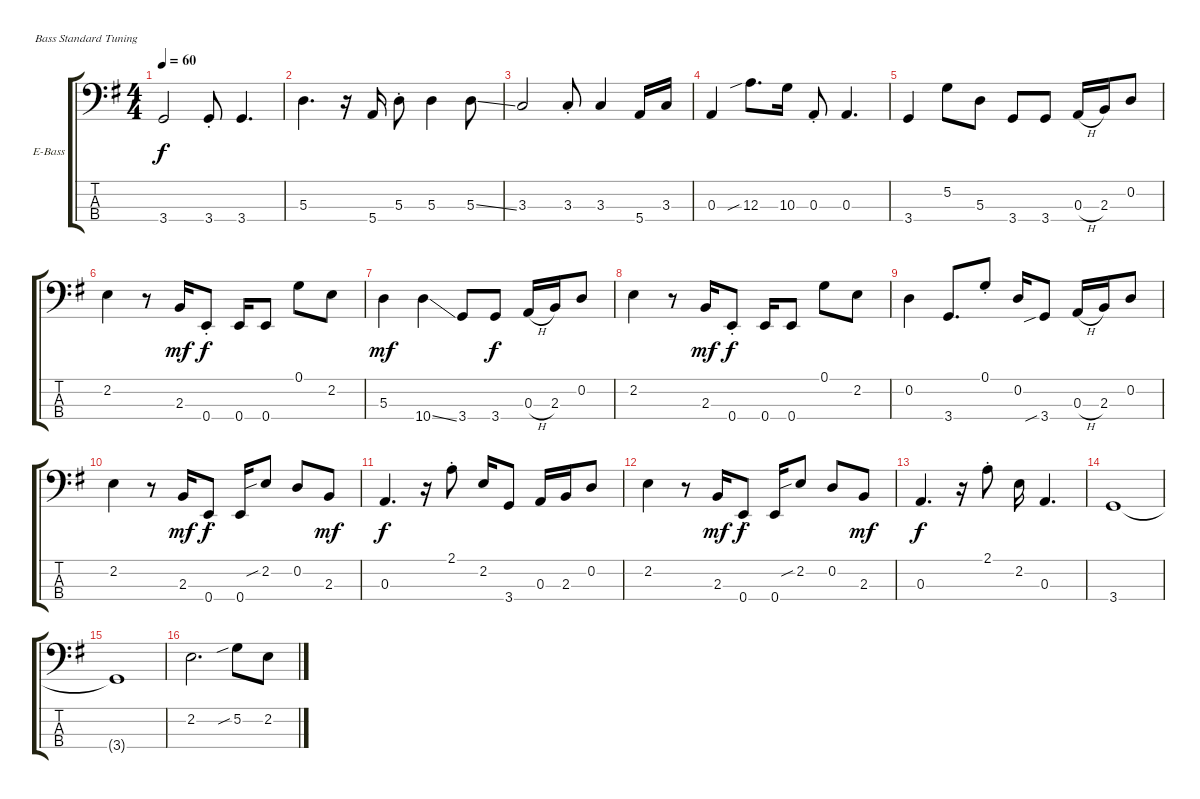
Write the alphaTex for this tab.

\defaultSystemsLayout 4
\bracketExtendMode groupsimilarinstruments
\firstSystemTrackNameOrientation horizontal
\otherSystemsTrackNameOrientation horizontal
\track ("Electric Bass" "E-Bass") {instrument electricbassfinger}
\staff {score tabs}
\tuning (G2 D2 A1 E1)
\ts (4 4)
\tempo 60
\clef f4
\ks g
3.4.2{dy f} 3.4{st}.8 3.4.4{d} |
5.3.4{d} r.16 5.4.16 5.3{st}.8 5.3.4 5.3{ss}.8 |
3.3.2 3.3{st}.8 3.3.4 5.4.16 3.3.16 |
0.3.4 12.3{sib}.8{d} 10.3.16 0.3{st}.8 0.3.4{d} |
3.4.4 5.2.8 5.3.8 3.4.8 3.4.8 0.3{h}.16 2.3.16 0.2.8 |
2.2.4 r.8 2.3.16{dy mf} 0.4{st}.8{dy f} 0.4.16 0.4.8 0.1.8 2.2.8 |
5.3.4{dy mf} 10.4{ss}.4 3.4.8 3.4.8{dy f} 0.3{h}.16 2.3.16 0.2.8 |
2.2.4 r.8 2.3.16{dy mf} 0.4{st}.8{dy f} 0.4.16 0.4.8 0.1.8 2.2.8 |
0.2.4 3.4.8{d} 0.1{st}.8 0.2.16 3.4{sib}.8 0.3{h}.16 2.3.16 0.2.8 |
2.2.4 r.8 2.3.16{dy mf} 0.4{st}.8{dy f} 0.4.16 2.2{sib}.8 0.2.8 2.3.8{dy mf} |
0.3.4{d dy f} r.16 2.1{st}.8 2.2.16 3.4.8 0.3.16 2.3.16 0.2.8 |
2.2.4 r.8 2.3.16{dy mf} 0.4{st}.8{dy f} 0.4.16 2.2{sib}.8 0.2.8 2.3.8{dy mf} |
0.3.4{d dy f} r.16 2.1{st}.8 2.2.16 0.3.4{d} |
3.4.1 |
3.4{t}.1 |
2.2.2{d} 5.2{sib}.8 2.2.8
